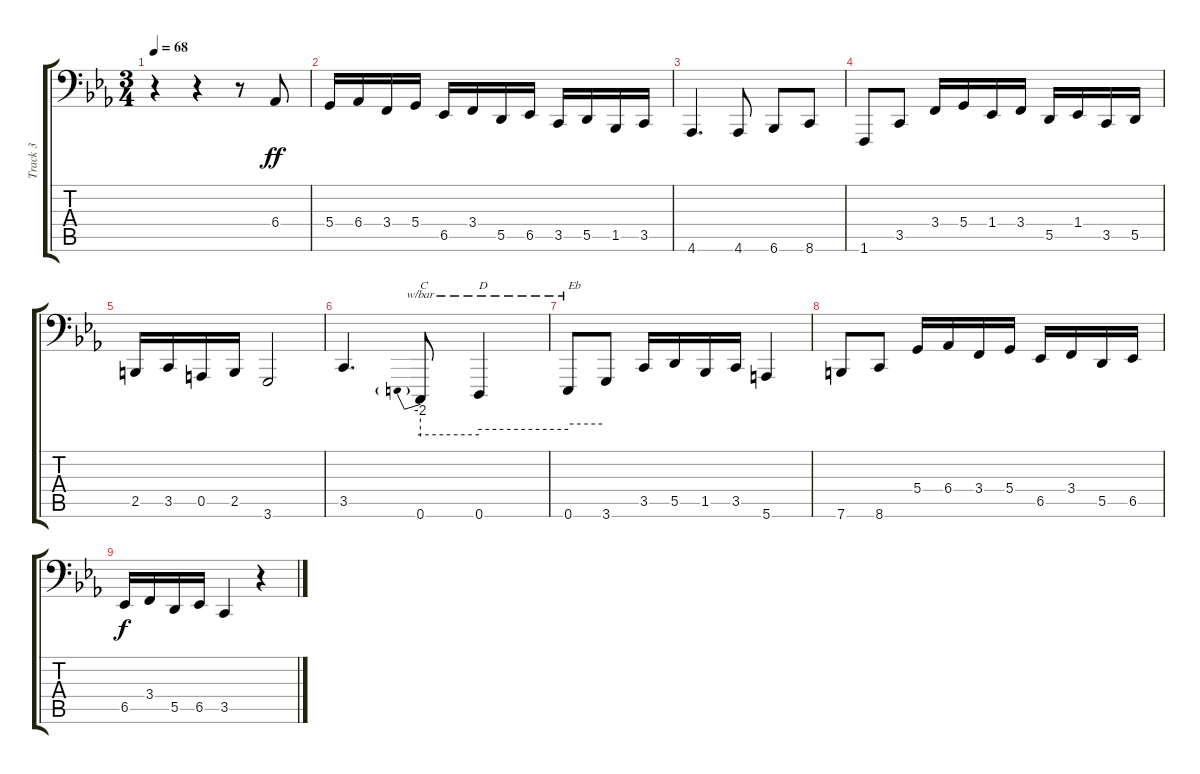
\track ("Track 3" "Track 3") {instrument churchorgan}
\staff {score tabs}
\tuning (E3 B2 G2 D2 A1 E1) {hide}
\ts (3 4)
\tempo 68
\clef f4
\ks cminor
r.4{dy ff} r.4 r.8 6.4.8 |
5.4.16 6.4.16 3.4.16 5.4.16 6.5.16 3.4.16 5.5.16 6.5.16 3.5.16 5.5.16 1.5.16 3.5.16 |
4.6.4{d} 4.6.8 6.6.8 8.6.8 |
1.6.8 3.5.8 3.4.16 5.4.16 1.4.16 3.4.16 5.5.16 1.4.16 3.5.16 5.5.16 |
2.5.16 3.5.16 0.5.16 2.5.16 3.6.2 |
3.5.4{d} 0.6.8{tbe (predive default 0 -8 60 -8) txt "C"} 0.6.4{tbe (hold default 0 -4 60 -4) txt "D"} |
0.6.8{tbe (hold default 0 -2 60 -2) txt "Eb"} 3.6.8 3.5.16 5.5.16 1.5.16 3.5.16 5.6.4 |
7.6.8 8.6.8 5.4.16 6.4.16 3.4.16 5.4.16 6.5.16 3.4.16 5.5.16 6.5.16 |
6.5.16{dy f volume 14} 3.4.16 5.5.16 6.5.16 3.5.4 r.4
